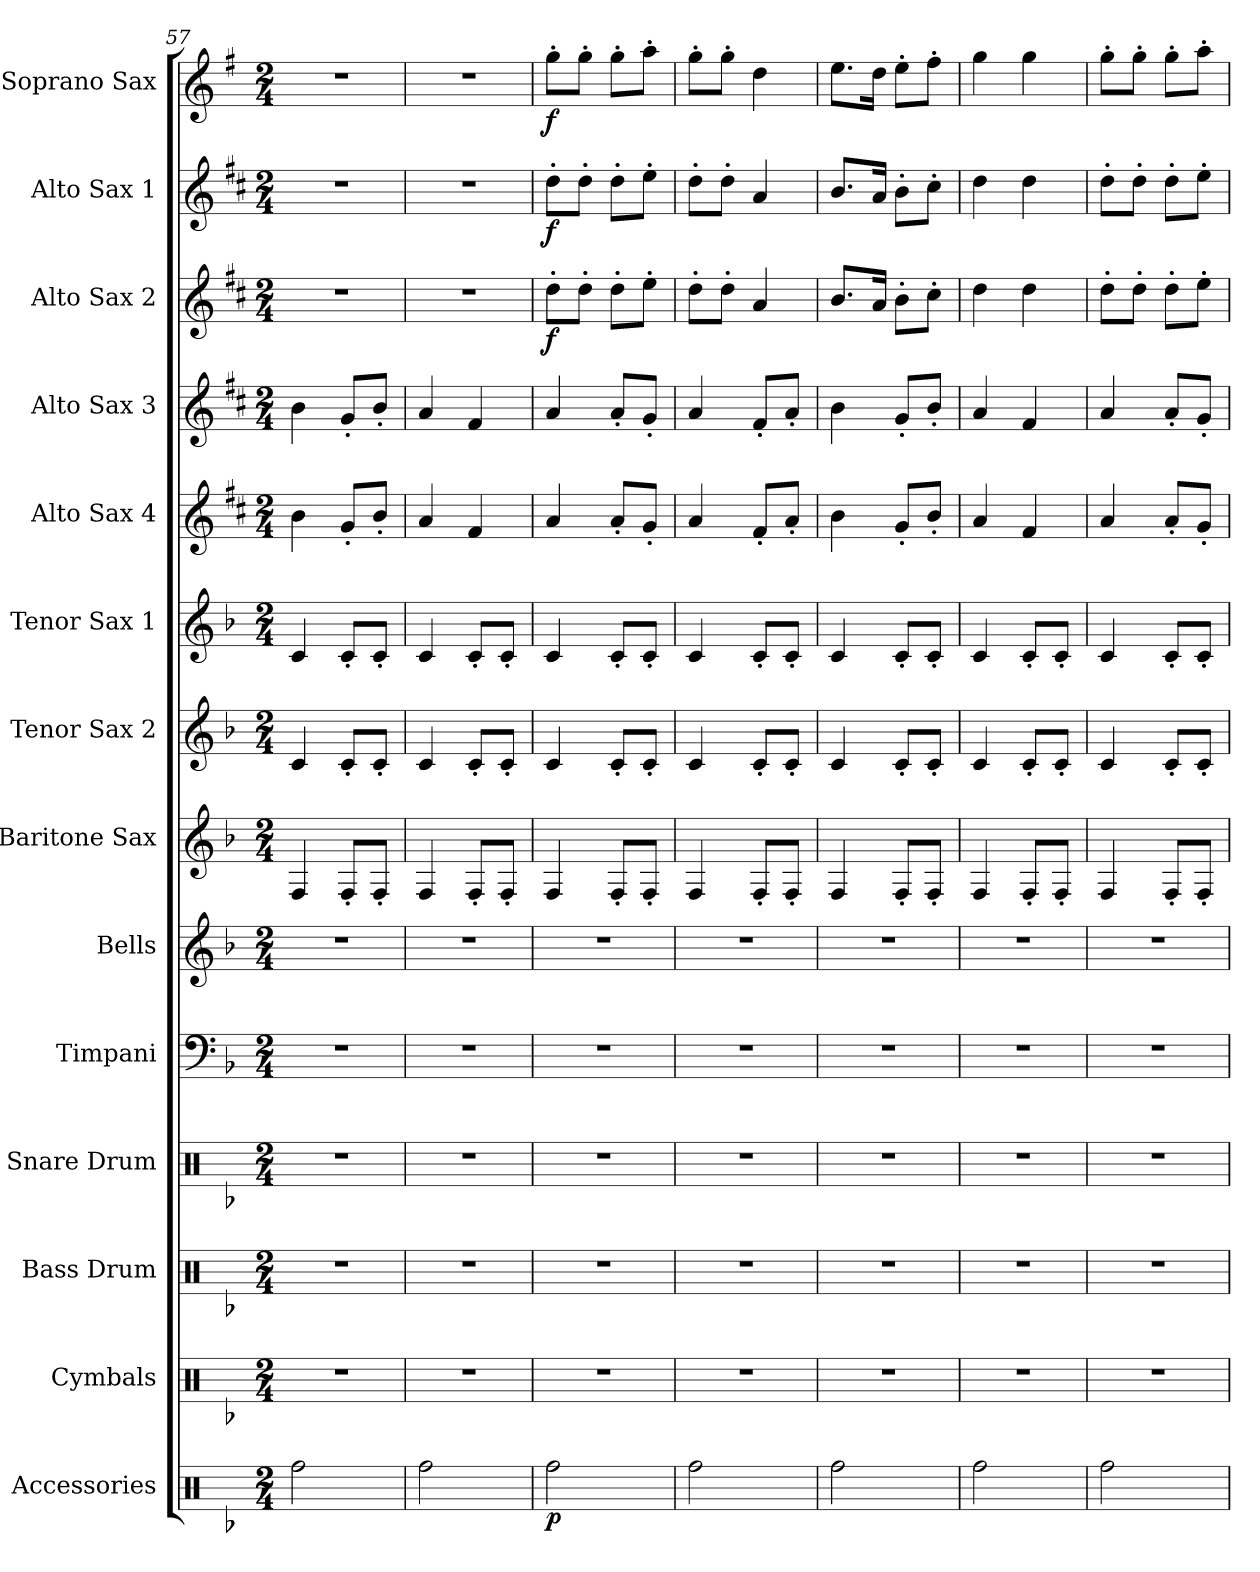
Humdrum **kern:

**kern	**dynam	**kern	**kern	**kern	**kern	**kern	**kern	**kern	**kern	**kern	**kern	**kern	**dynam	**kern	**dynam	**kern	**dynam
*part14	*part14	*part13	*part12	*part11	*part10	*part9	*part8	*part7	*part6	*part5	*part4	*part3	*part3	*part2	*part2	*part1	*part1
*staff14	*staff14	*staff13	*staff12	*staff11	*staff10	*staff9	*staff8	*staff7	*staff6	*staff5	*staff4	*staff3	*staff3	*staff2	*staff2	*staff1	*staff1
*I"Accessories	*	*I"Cymbals	*I"Bass Drum	*I"Snare Drum	*I"Timpani	*I"Bells	*I"Baritone Sax	*I"Tenor Sax 2	*I"Tenor Sax 1	*I"Alto Sax 4	*I"Alto Sax  3	*I"Alto Sax 2	*	*I"Alto Sax 1	*	*I"Soprano Sax	*
*I'Acc.	*	*I'Cym.	*I'B. Dr.	*I'S.Dr.	*I'Timp.	*I'Bls.	*I'Bar. Sax.	*I'T. Sx. 2	*I'T. Sax. 1	*I'A. Sx. 4	*I'A. Sax. 3	*I'A. Sx. 2	*	*I'A. Sx. 1	*	*I'S. Sax.	*
*clefX	*	*clefX	*clefX	*clefX	*clefF4	*clefG2	*clefG2	*clefG2	*clefG2	*clefG2	*clefG2	*clefG2	*	*clefG2	*	*clefG2	*
*	*	*	*	*	*	*ITrd-14c-24	*ITrd12c21	*ITrd8c14	*ITrd8c14	*ITrd5c9	*ITrd5c9	*ITrd5c9	*	*ITrd5c9	*	*ITrd1c2	*
*k[b-]	*	*k[b-]	*k[b-]	*k[b-]	*k[b-]	*k[b-]	*k[b-]	*k[b-]	*k[b-]	*k[b-]	*k[b-]	*k[b-]	*	*k[b-]	*	*k[b-]	*
*F:	*	*F:	*F:	*F:	*F:	*F:	*F:	*F:	*F:	*F:	*F:	*F:	*	*F:	*	*F:	*
*M2/4	*	*M2/4	*M2/4	*M2/4	*M2/4	*M2/4	*M2/4	*M2/4	*M2/4	*M2/4	*M2/4	*M2/4	*	*M2/4	*	*M2/4	*
=57	=57	=57	=57	=57	=57	=57	=57	=57	=57	=57	=57	=57	=57	=57	=57	=57	=57
2Rff\	.	2r	2r	2r	2r	2r	4FF/	4C/	4C/	4d\	4d\	2r	.	2r	.	2r	.
.	.	.	.	.	.	.	8FF'/L	8C'/L	8C'/L	8B-'/L	8B-'/L	.	.	.	.	.	.
.	.	.	.	.	.	.	8FF'/J	8C'/J	8C'/J	8d'/J	8d'/J	.	.	.	.	.	.
=58	=58	=58	=58	=58	=58	=58	=58	=58	=58	=58	=58	=58	=58	=58	=58	=58	=58
2Rff\	.	2r	2r	2r	2r	2r	4FF/	4C/	4C/	4c/	4c/	2r	.	2r	.	2r	.
.	.	.	.	.	.	.	8FF'/L	8C'/L	8C'/L	4A/	4A/	.	.	.	.	.	.
.	.	.	.	.	.	.	8FF'/J	8C'/J	8C'/J	.	.	.	.	.	.	.	.
!!LO:PB:g=z
=59	=59	=59	=59	=59	=59	=59	=59	=59	=59	=59	=59	=59	=59	=59	=59	=59	=59
!	!LO:DY:b	!	!	!	!	!	!	!	!	!	!	!	!LO:DY:b	!	!LO:DY:b	!	!LO:DY:b
2Rff\	p	2r	2r	2r	2r	2r	4FF/	4C/	4C/	4c/	4c/	8f'\L	f	8f'\L	f	8ff'\L	f
.	.	.	.	.	.	.	.	.	.	.	.	8f'\J	.	8f'\J	.	8ff'\J	.
.	.	.	.	.	.	.	8FF'/L	8C'/L	8C'/L	8c'/L	8c'/L	8f'\L	.	8f'\L	.	8ff'\L	.
.	.	.	.	.	.	.	8FF'/J	8C'/J	8C'/J	8B-'/J	8B-'/J	8g'\J	.	8g'\J	.	8gg'\J	.
=60	=60	=60	=60	=60	=60	=60	=60	=60	=60	=60	=60	=60	=60	=60	=60	=60	=60
2Rff\	.	2r	2r	2r	2r	2r	4FF/	4C/	4C/	4c/	4c/	8f'\L	.	8f'\L	.	8ff'\L	.
.	.	.	.	.	.	.	.	.	.	.	.	8f'\J	.	8f'\J	.	8ff'\J	.
.	.	.	.	.	.	.	8FF'/L	8C'/L	8C'/L	8A'/L	8A'/L	4c/	.	4c/	.	4cc\	.
.	.	.	.	.	.	.	8FF'/J	8C'/J	8C'/J	8c'/J	8c'/J	.	.	.	.	.	.
=61	=61	=61	=61	=61	=61	=61	=61	=61	=61	=61	=61	=61	=61	=61	=61	=61	=61
2Rff\	.	2r	2r	2r	2r	2r	4FF/	4C/	4C/	4d\	4d\	8.d/L	.	8.d/L	.	8.dd\L	.
.	.	.	.	.	.	.	.	.	.	.	.	16c/Jk	.	16c/Jk	.	16cc\Jk	.
.	.	.	.	.	.	.	8FF'/L	8C'/L	8C'/L	8B-'/L	8B-'/L	8d'\L	.	8d'\L	.	8dd'\L	.
.	.	.	.	.	.	.	8FF'/J	8C'/J	8C'/J	8d'/J	8d'/J	8e'\J	.	8e'\J	.	8ee'\J	.
=62	=62	=62	=62	=62	=62	=62	=62	=62	=62	=62	=62	=62	=62	=62	=62	=62	=62
2Rff\	.	2r	2r	2r	2r	2r	4FF/	4C/	4C/	4c/	4c/	4f\	.	4f\	.	4ff\	.
.	.	.	.	.	.	.	8FF'/L	8C'/L	8C'/L	4A/	4A/	4f\	.	4f\	.	4ff\	.
.	.	.	.	.	.	.	8FF'/J	8C'/J	8C'/J	.	.	.	.	.	.	.	.
=63	=63	=63	=63	=63	=63	=63	=63	=63	=63	=63	=63	=63	=63	=63	=63	=63	=63
2Rff\	.	2r	2r	2r	2r	2r	4FF/	4C/	4C/	4c/	4c/	8f'\L	.	8f'\L	.	8ff'\L	.
.	.	.	.	.	.	.	.	.	.	.	.	8f'\J	.	8f'\J	.	8ff'\J	.
.	.	.	.	.	.	.	8FF'/L	8C'/L	8C'/L	8c'/L	8c'/L	8f'\L	.	8f'\L	.	8ff'\L	.
.	.	.	.	.	.	.	8FF'/J	8C'/J	8C'/J	8B-'/J	8B-'/J	8g'\J	.	8g'\J	.	8gg'\J	.
=	=	=	=	=	=	=	=	=	=	=	=	=	=	=	=	=	=
*-	*-	*-	*-	*-	*-	*-	*-	*-	*-	*-	*-	*-	*-	*-	*-	*-	*-
